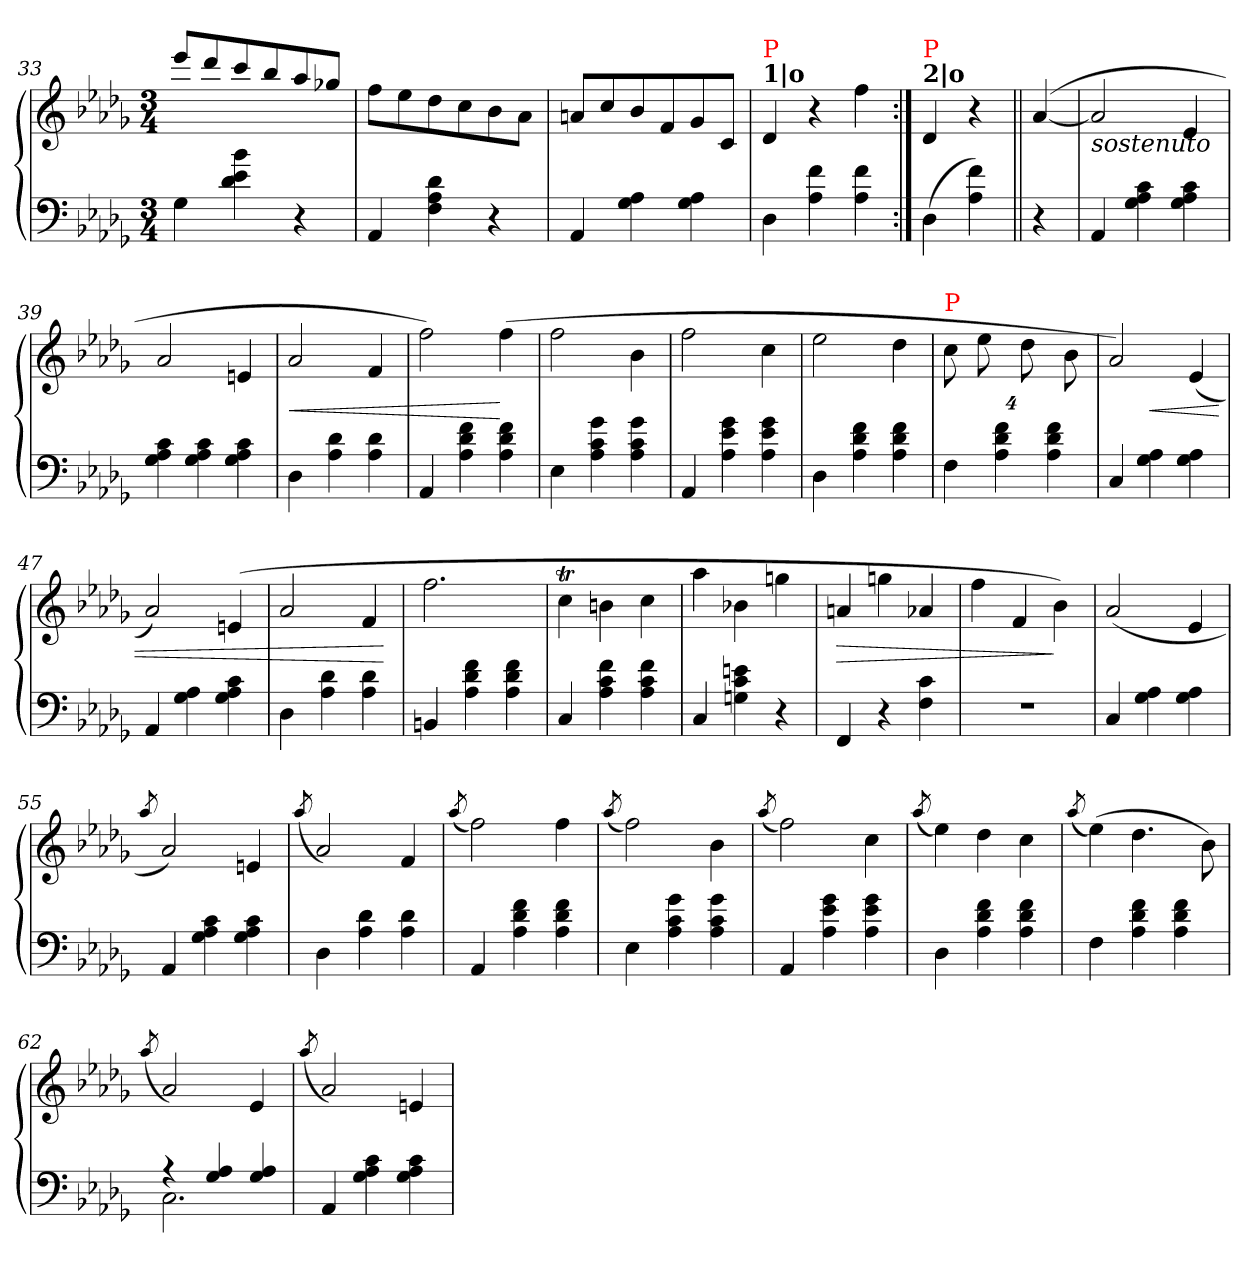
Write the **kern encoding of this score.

**kern	**kern	**dynam
*part2	*part1	*part1
*staff2	*staff1	*staff1
*clefF4	*clefG2	*
*k[b-e-a-d-g-]	*k[b-e-a-d-g-]	*
*D-:	*D-:	*
*M3/4	*M3/4	*
=33	=33	=33
4G-	8eee-/L	.
.	8ddd-	.
4d-\ 4e-\ 4b-\	8ccc	.
.	8bb-	.
4r	8aa-	.
.	8gg-XJ	.
=34	=34	=34
4AA-	8ff\L	.
.	8ee-	.
4F 4A- 4d-	8dd-	.
.	8cc	.
4r	8b-	.
.	8a-J	.
=35	=35	=35
4AA-	8an/L	.
.	8cc	.
4G- 4A-	8b-	.
.	8f	.
4G- 4A-	8g-	.
.	8cJ	.
=36	=36	=36
!	!LO:TX:a:B:t=1|o	!
!	!LO:TX:a:color=#FF0000:t=P	!
4D-	4d-	.
4A- 4f	4r	.
4A- 4f	4ff	.
=37:|!	=37:|!	=37:|!
!	!LO:TX:a:B:t=2|o	!
!	!LO:TX:a:color=#FF0000:t=P	!
(>4D-	4d-	.
4A- 4f)	4r	.
=||	=||	=||
4r	(>[4a-	.
=38	=38	=38
!	!LO:TX:b:i:t=sostenuto	!
4AA-	2a-]	.
4G- 4A- 4c	.	.
4G- 4A- 4c	4e-	.
=39	=39	=39
4G- 4A- 4c	2a-	.
4G- 4A- 4c	.	.
4G- 4A- 4c	4en	.
=40	=40	=40
!	!	!LO:HP:b
4D-	2a-	<
4A- 4d-	.	.
4A- 4d-	4f	.
=41	=41	=41
4AA-	2ff)	.
4A- 4d- 4f	.	.
4A- 4d- 4f	(>4ff	[
=42	=42	=42
4E-	2ff	.
4A- 4c 4g-	.	.
4A- 4c 4g-	4b-	.
=43	=43	=43
4AA-	2ff	.
4A- 4e- 4g-	.	.
4A- 4e- 4g-	4cc	.
=44	=44	=44
4D-	2ee-	.
4A- 4d- 4f	.	.
4A- 4d- 4f	4dd-	.
=45	=45	=45
*	*Xbrackettup	*
!	!LO:TX:a:color=#FF0000:t=P	!
4F	16%3cc	.
.	16%3ee-	.
4A- 4d- 4f	.	.
.	16%3dd-	.
4A- 4d- 4f	.	.
.	16%3b-	.
=46	=46	=46
*	*^	*
4C/	2a-)	4ryy	.
!	!	!	!LO:HP:b
4G- 4A-	.	4ryy	<
4G- 4A-	(<4e-	4ryy	.
*	*v	*v	*
=47	=47	=47
4AA-	2a-)	.
4G- 4A-	.	.
4G- 4A- 4c	(>4en	.
=48	=48	=48
4D-	2a-	.
4A- 4d-	.	.
4A- 4d-	4f	.
.	.	[
=49	=49	=49
4BBn	2.ff	.
4A- 4d- 4f	.	.
4A- 4d- 4f	.	.
=50	=50	=50
4C/	4cct	.
4A- 4c 4f	4bn	.
4A- 4c 4f	4cc	.
=51	=51	=51
4C	4aa-	.
4Gn 4c 4en	4b-X	.
4r	4ggn	.
=52	=52	=52
!	!	!LO:HP:b
4FF	4an/	>
4r	4ggn	.
4F 4c	4a-X/	.
=53	=53	=53
2.rF	4ff	.
.	4f	.
.	4b-)	]
=54	=54	=54
4C/	(<2a-	.
4G- 4A-	.	.
4G- 4A-	4e-	.
=55	=55	=55
.	8qaa-/	.
4AA-	2a-)	.
4G- 4A- 4c	.	.
4G- 4A- 4c	4en	.
=56	=56	=56
.	(<8qaa-/	.
4D-	2a-)	.
4A- 4d-	.	.
4A- 4d-	4f	.
=57	=57	=57
.	(<8qaa-/	.
4AA-	2ff)	.
4A- 4d- 4f	.	.
4A- 4d- 4f	4ff	.
=58	=58	=58
.	(<8qaa-/	.
4E-	2ff)	.
4A- 4c 4g-	.	.
4A- 4c 4g-	4b-	.
=59	=59	=59
.	(<8qaa-/	.
4AA-	2ff)	.
4A- 4e- 4g-	.	.
4A- 4e- 4g-	4cc	.
=60	=60	=60
.	(<8qaa-/	.
4D-	4ee-)	.
4A- 4d- 4f	4dd-	.
4A- 4d- 4f	(4cc	.
=61	=61	=61
.	(<8qaa-/	.
4F	(>4ee-)	.
4A- 4d- 4f	4.dd-	.
4A- 4d- 4f	.	.
.	8b-)	.
=62	=62	=62
.	(<8qaa-/	.
*^	*	*
4r	2.C	2a-)	.
4G-/ 4A-/	.	.	.
4G-/ 4A-/	.	4e-	.
*v	*v	*	*
=63	=63	=63
.	(<8qaa-/	.
4AA-	2a-)	.
4G- 4A- 4c	.	.
4G- 4A- 4c	4en	.
=	=	=
*-	*-	*-
